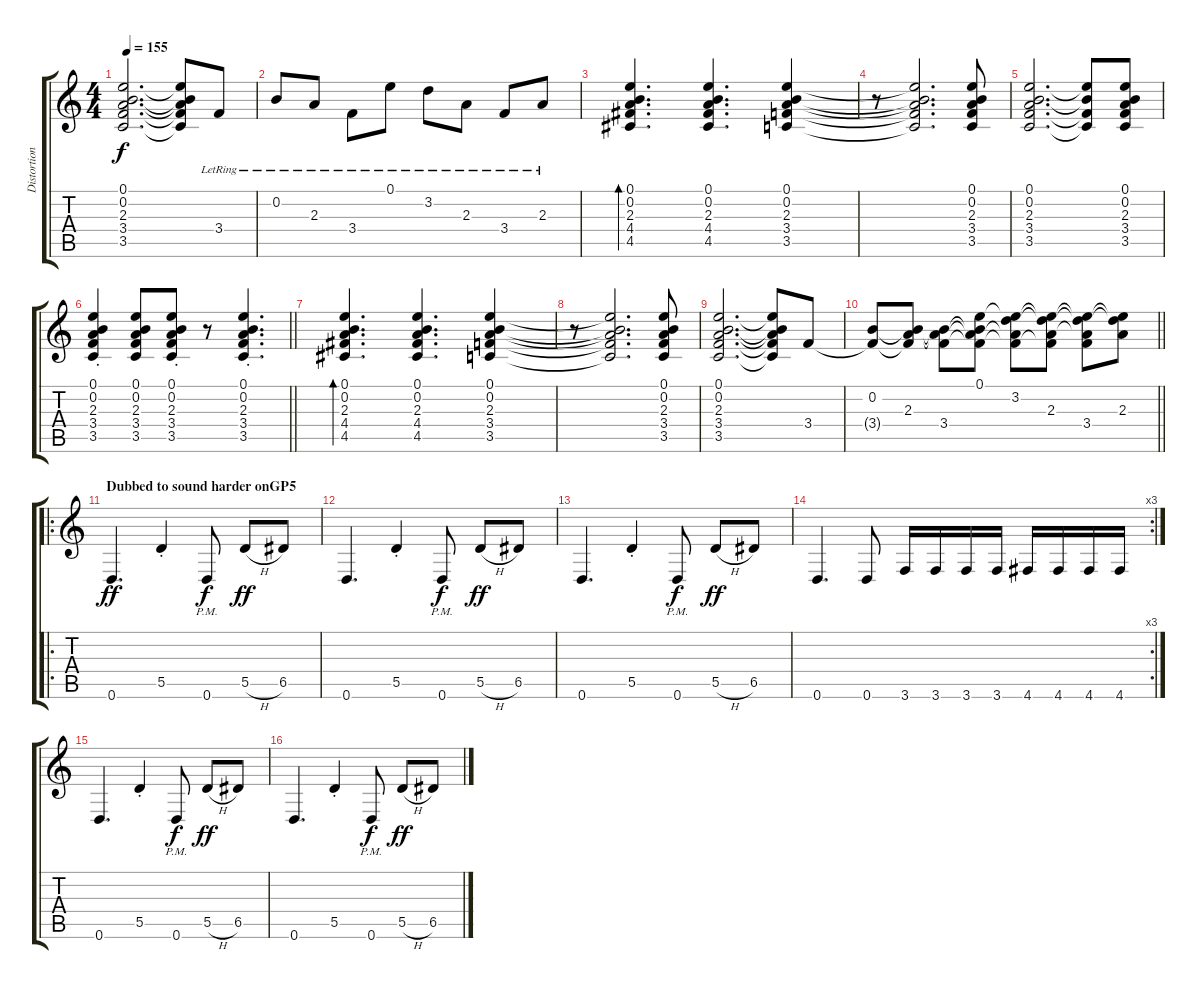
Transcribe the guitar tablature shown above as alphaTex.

\track ("Distortion Guitar 1" "Distortion") {instrument overdrivenguitar}
\staff {score tabs}
\tuning (E4 B3 G3 D3 A2 D2) {hide}
\ts (4 4)
\tempo 155
\clef g2
\ks c
(0.1 0.2 2.3 3.4 3.5).2{d dy f} (0.1{t} 0.2{t} 2.3{t} 3.4{t} 3.5{t}).8 3.4{lr}.8 |
0.2{lr}.8 2.3{lr}.8 3.4{lr}.8 0.1{lr}.8 3.2{lr}.8 2.3{lr}.8 3.4{lr}.8 2.3{lr}.8 |
(0.1 0.2 2.3 4.4 4.5).4{d bd 30} (0.1 0.2 2.3 4.4 4.5).4{d} (0.1 0.2 2.3 3.4 3.5).4 |
r.8 (0.1{t} 0.2{t} 2.3{t} 3.4{t} 3.5{t}).2{d} (0.1 0.2 2.3 3.4 3.5).8 |
(0.1 0.2 2.3 3.4 3.5).2{d} (0.1{t} 0.2{t} 3.4{t} 3.5{t}).8 (0.1 0.2 2.3 3.4 3.5).8 |
\barLineRight lightlight
(0.1{st} 0.2{st} 2.3{st} 3.4{st} 3.5{st}).4 (0.1 0.2 2.3 3.4 3.5).8 (0.1{st} 0.2{st} 2.3{st} 3.4{st} 3.5{st}).8 r.8 (0.1{st} 0.2{st} 2.3{st} 3.4{st} 3.5{st}).4{d} |
(0.1 0.2 2.3 4.4 4.5).4{d bd 30} (0.1 0.2 2.3 4.4 4.5).4{d} (0.1 0.2 2.3 3.4 3.5).4 |
r.8 (0.1{t} 0.2{t} 2.3{t} 3.4{t} 3.5{t}).2{d} (0.1 0.2 2.3 3.4 3.5).8 |
(0.1 0.2 2.3 3.4 3.5).2{d} (0.1{t} 0.2{t} 2.3{t} 3.4{t} 3.5{t}).8 3.4.8 |
\barLineRight lightlight
(0.2 3.4{t}).8 (0.2{t} 2.3 3.4{t}).8 (0.2{t} 2.3{t} 3.4).8 (0.1 0.2{t} 2.3{t} 3.4{t}).8 (0.1{t} 3.2 2.3{t} 3.4{t}).8 (0.1{t} 3.2{t} 2.3 3.4{t}).8 (0.1{t} 3.2{t} 2.3{t} 3.4).8 (0.1{t} 3.2{t} 2.3).8 |
\ro
\section ("" "Dubbed to sound harder onGP5")
0.6.4{d dy ff volume 15 instrument distortionguitar} 5.5{st}.4 0.6{pm}.8{dy f} 5.5{h}.8{dy ff} 6.5.8 |
0.6.4{d} 5.5{st}.4 0.6{pm}.8{dy f} 5.5{h}.8{dy ff} 6.5.8 |
0.6.4{d} 5.5{st}.4 0.6{pm}.8{dy f} 5.5{h}.8{dy ff} 6.5.8 |
\rc 3
0.6.4{d} 0.6.8 3.6.16 3.6.16 3.6.16 3.6.16 4.6.16 4.6.16 4.6.16 4.6.16 |
0.6.4{d instrument distortionguitar} 5.5{st}.4 0.6{pm}.8{dy f} 5.5{h}.8{dy ff} 6.5.8 |
0.6.4{d} 5.5{st}.4 0.6{pm}.8{dy f} 5.5{h}.8{dy ff} 6.5.8
